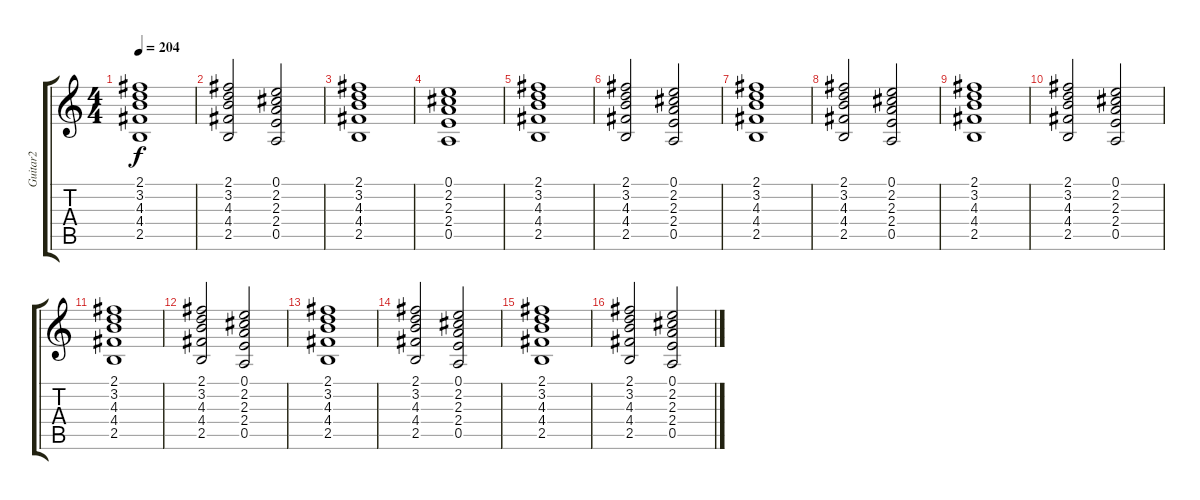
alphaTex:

\track ("Guitar2" "Guitar2") {instrument acousticguitarsteel}
\staff {score tabs}
\tuning (E4 B3 G3 D3 A2 E2) {hide}
\ts (4 4)
\tempo 204
\clef g2
\ks c
(2.1 3.2 4.3 4.4 2.5).1{dy f} |
(2.1 3.2 4.3 4.4 2.5).2 (0.1 2.2 2.3 2.4 0.5).2 |
(2.1 3.2 4.3 4.4 2.5).1 |
(0.1 2.2 2.3 2.4 0.5).1 |
(2.1 3.2 4.3 4.4 2.5).1 |
(2.1 3.2 4.3 4.4 2.5).2 (0.1 2.2 2.3 2.4 0.5).2 |
(2.1 3.2 4.3 4.4 2.5).1 |
(2.1 3.2 4.3 4.4 2.5).2 (0.1 2.2 2.3 2.4 0.5).2 |
(2.1 3.2 4.3 4.4 2.5).1 |
(2.1 3.2 4.3 4.4 2.5).2 (0.1 2.2 2.3 2.4 0.5).2 |
(2.1 3.2 4.3 4.4 2.5).1 |
(2.1 3.2 4.3 4.4 2.5).2 (0.1 2.2 2.3 2.4 0.5).2 |
(2.1 3.2 4.3 4.4 2.5).1 |
(2.1 3.2 4.3 4.4 2.5).2 (0.1 2.2 2.3 2.4 0.5).2 |
(2.1 3.2 4.3 4.4 2.5).1 |
(2.1 3.2 4.3 4.4 2.5).2 (0.1 2.2 2.3 2.4 0.5).2
